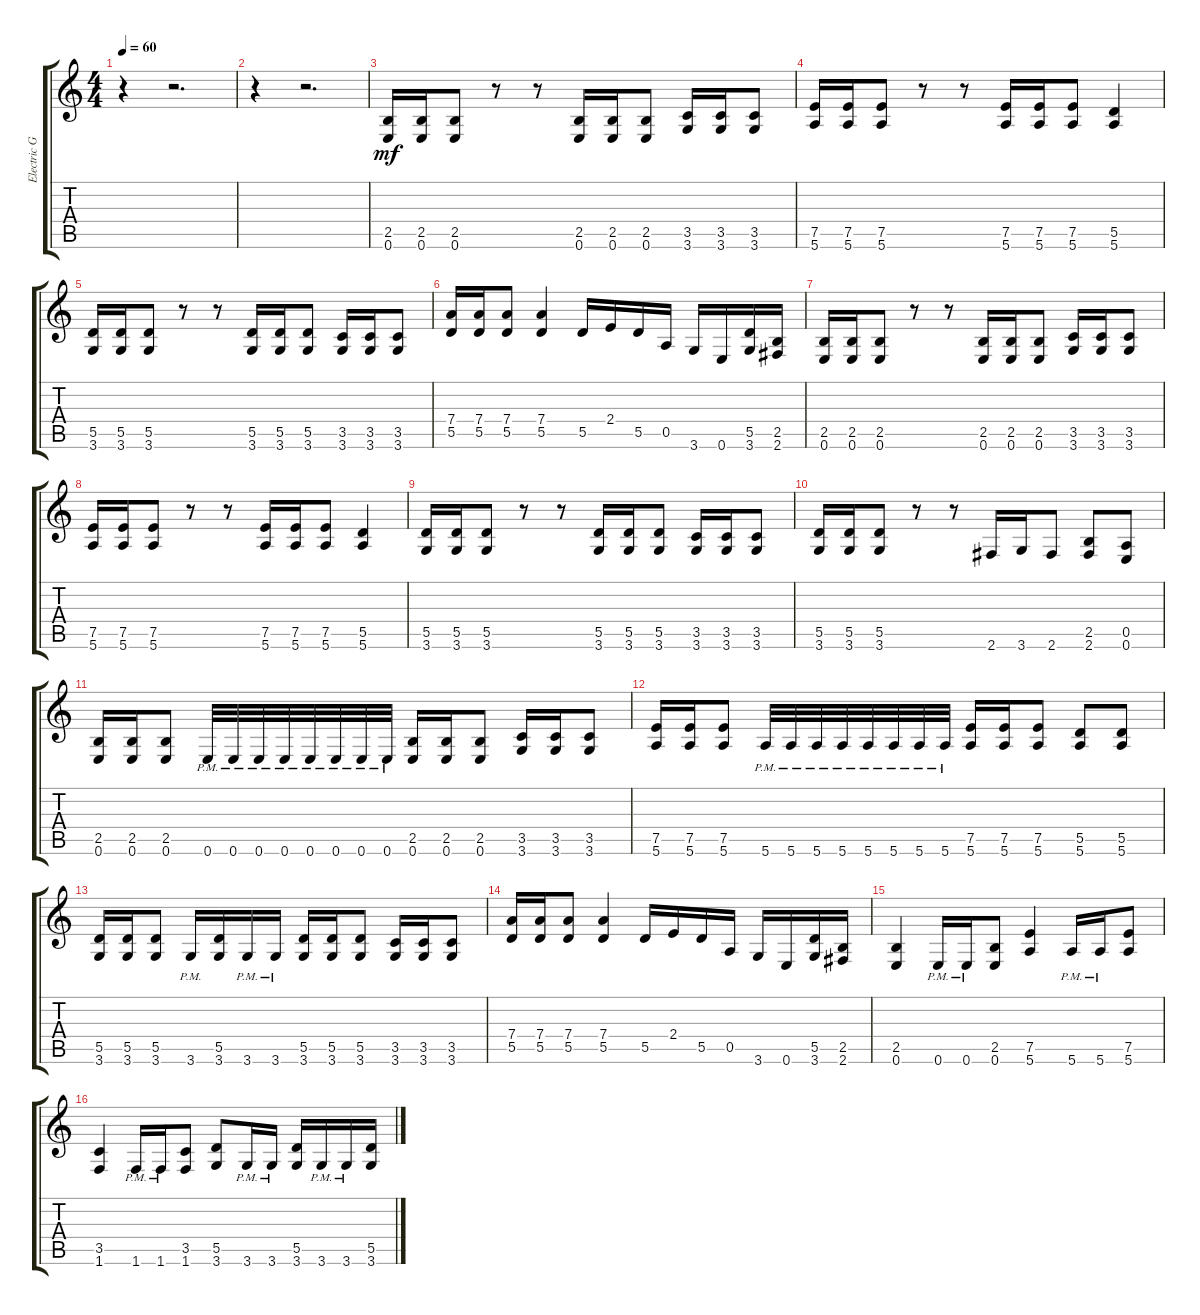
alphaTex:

\track ("Electric Guitar 1" "Electric G") {instrument distortionguitar}
\staff {score tabs}
\tuning (E4 B3 G3 D3 A2 E2) {hide}
\ts (4 4)
\tempo 60
\clef g2
\ks c
r.4{dy mf instrument distortionguitar} r.2{d} |
r.4 r.2{d} |
(2.5 0.6).16 (2.5 0.6).16 (2.5 0.6).8 r.8 r.8 (2.5 0.6).16 (2.5 0.6).16 (2.5 0.6).8 (3.5 3.6).16 (3.5 3.6).16 (3.5 3.6).8 |
(7.5 5.6).16 (7.5 5.6).16 (7.5 5.6).8 r.8 r.8 (7.5 5.6).16 (7.5 5.6).16 (7.5 5.6).8 (5.5 5.6).4 |
(5.5 3.6).16 (5.5 3.6).16 (5.5 3.6).8 r.8 r.8 (5.5 3.6).16 (5.5 3.6).16 (5.5 3.6).8 (3.5 3.6).16 (3.5 3.6).16 (3.5 3.6).8 |
(7.4 5.5).16 (7.4 5.5).16 (7.4 5.5).8 (7.4 5.5).4 5.5.16 2.4.16 5.5.16 0.5.16 3.6.16 0.6.16 (5.5 3.6).16 (2.5 2.6).16 |
(2.5 0.6).16 (2.5 0.6).16 (2.5 0.6).8 r.8 r.8 (2.5 0.6).16 (2.5 0.6).16 (2.5 0.6).8 (3.5 3.6).16 (3.5 3.6).16 (3.5 3.6).8 |
(7.5 5.6).16 (7.5 5.6).16 (7.5 5.6).8 r.8 r.8 (7.5 5.6).16 (7.5 5.6).16 (7.5 5.6).8 (5.5 5.6).4 |
(5.5 3.6).16 (5.5 3.6).16 (5.5 3.6).8 r.8 r.8 (5.5 3.6).16 (5.5 3.6).16 (5.5 3.6).8 (3.5 3.6).16 (3.5 3.6).16 (3.5 3.6).8 |
(5.5 3.6).16 (5.5 3.6).16 (5.5 3.6).8 r.8 r.8 2.6.16 3.6.16 2.6.8 (2.5 2.6).8 (0.5 0.6).8 |
(2.5 0.6).16 (2.5 0.6).16 (2.5 0.6).8 0.6{pm}.32 0.6{pm}.32 0.6{pm}.32 0.6{pm}.32 0.6{pm}.32 0.6{pm}.32 0.6{pm}.32 0.6{pm}.32 (2.5 0.6).16 (2.5 0.6).16 (2.5 0.6).8 (3.5 3.6).16 (3.5 3.6).16 (3.5 3.6).8 |
(7.5 5.6).16 (7.5 5.6).16 (7.5 5.6).8 5.6{pm}.32 5.6{pm}.32 5.6{pm}.32 5.6{pm}.32 5.6{pm}.32 5.6{pm}.32 5.6{pm}.32 5.6{pm}.32 (7.5 5.6).16 (7.5 5.6).16 (7.5 5.6).8 (5.5 5.6).8 (5.5 5.6).8 |
(5.5 3.6).16 (5.5 3.6).16 (5.5 3.6).8 3.6{pm}.16 (5.5 3.6).16 3.6{pm}.16 3.6{pm}.16 (5.5 3.6).16 (5.5 3.6).16 (5.5 3.6).8 (3.5 3.6).16 (3.5 3.6).16 (3.5 3.6).8 |
(7.4 5.5).16 (7.4 5.5).16 (7.4 5.5).8 (7.4 5.5).4 5.5.16 2.4.16 5.5.16 0.5.16 3.6.16 0.6.16 (5.5 3.6).16 (2.5 2.6).16 |
(2.5 0.6).4 0.6{pm}.16 0.6{pm}.16 (2.5 0.6).8 (7.5 5.6).4 5.6{pm}.16 5.6{pm}.16 (7.5 5.6).8 |
(3.5 1.6).4 1.6{pm}.16 1.6{pm}.16 (3.5 1.6).8 (5.5 3.6).8 3.6{pm}.16 3.6{pm}.16 (5.5 3.6).16 3.6{pm}.16 3.6{pm}.16 (5.5 3.6).16
